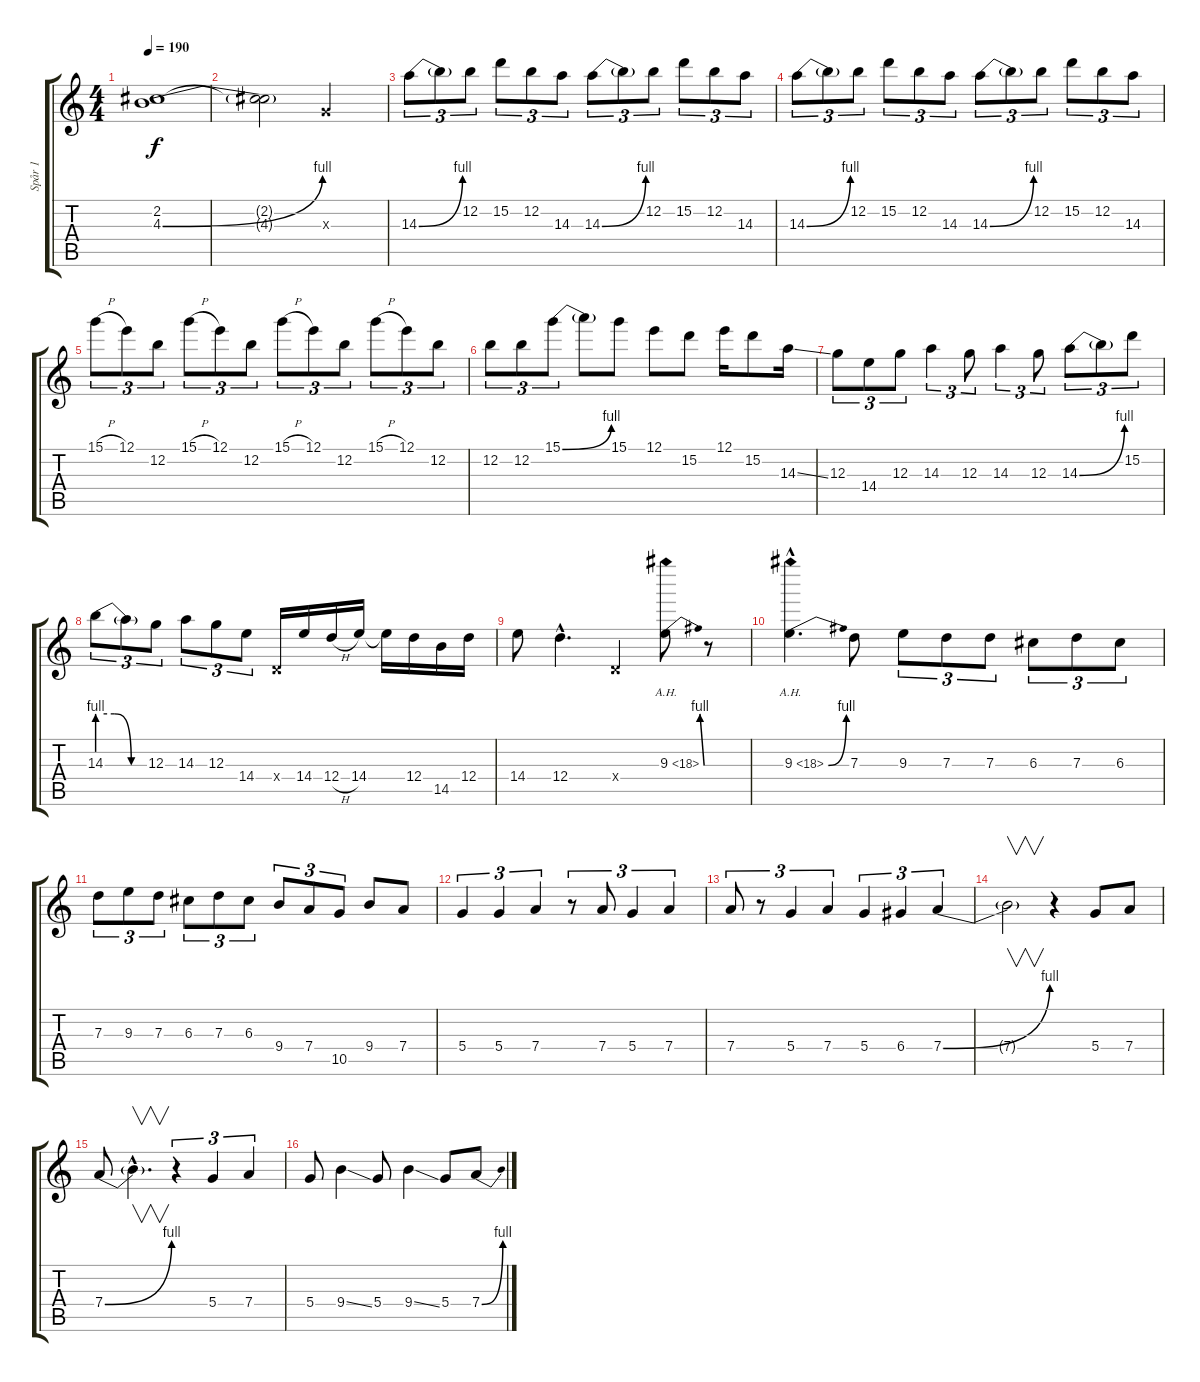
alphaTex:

\track ("Spår 1" "Spår 1") {instrument distortionguitar}
\staff {score tabs}
\tuning (E4 B3 G3 D3 A2 E2) {hide}
\ts (4 4)
\tempo 190
\clef g2
\ks c
(2.2 4.3{be (bend 0 0 60 4)}).1{dy f} |
(2.2{t} 4.3{t}).2 0.3{x}.2 |
14.3{be (bend 0 0 60 4)}.8{tu (3 2)} 14.3{t}.8{tu (3 2)} 12.2.8{tu (3 2)} 15.2.8{tu (3 2)} 12.2.8{tu (3 2)} 14.3.8{tu (3 2)} 14.3{be (bend 0 0 60 4)}.8{tu (3 2)} 14.3{t}.8{tu (3 2)} 12.2.8{tu (3 2)} 15.2.8{tu (3 2)} 12.2.8{tu (3 2)} 14.3.8{tu (3 2)} |
14.3{be (bend 0 0 60 4)}.8{tu (3 2)} 14.3{t}.8{tu (3 2)} 12.2.8{tu (3 2)} 15.2.8{tu (3 2)} 12.2.8{tu (3 2)} 14.3.8{tu (3 2)} 14.3{be (bend 0 0 60 4)}.8{tu (3 2)} 14.3{t}.8{tu (3 2)} 12.2.8{tu (3 2)} 15.2.8{tu (3 2)} 12.2.8{tu (3 2)} 14.3.8{tu (3 2)} |
15.1{h}.8{tu (3 2)} 12.1.8{tu (3 2)} 12.2.8{tu (3 2)} 15.1{h}.8{tu (3 2)} 12.1.8{tu (3 2)} 12.2.8{tu (3 2)} 15.1{h}.8{tu (3 2)} 12.1.8{tu (3 2)} 12.2.8{tu (3 2)} 15.1{h}.8{tu (3 2)} 12.1.8{tu (3 2)} 12.2.8{tu (3 2)} |
12.2.8{tu (3 2)} 12.2.8{tu (3 2)} 15.1{be (bend 0 0 60 4)}.8{tu (3 2)} 15.1{t}.8 15.1.8 12.1.8 15.2.8 12.1.16 15.2.8 14.3{ss}.16 |
12.3.8{tu (3 2)} 14.4.8{tu (3 2)} 12.3.8{tu (3 2)} 14.3.4{tu (3 2)} 12.3.8{tu (3 2)} 14.3.4{tu (3 2)} 12.3.8{tu (3 2)} 14.3{be (bend 0 0 60 4)}.8{tu (3 2)} 14.3{t}.8{tu (3 2)} 15.2.8{tu (3 2)} |
14.3{be (custom 0 4 20 4 40 0 60 0)}.8{tu (3 2)} 14.3{t}.8{tu (3 2)} 12.3.8{tu (3 2)} 14.3.8{tu (3 2)} 12.3.8{tu (3 2)} 14.4.8{tu (3 2)} 0.4{x}.16 14.4.16 12.4{h}.16 14.4.16 14.4{t}.16 12.4.16 14.5.16 12.4.16 |
14.4.8 12.4{hac}.4{d} 0.4{x}.4 9.3{be (bend 0 0 60 4) ah 9}.8 r.8 |
9.3{be (bend 0 0 60 4) ah 9 hac}.4{d} 7.3.8 9.3.8{tu (3 2)} 7.3.8{tu (3 2)} 7.3.8{tu (3 2)} 6.3.8{tu (3 2)} 7.3.8{tu (3 2)} 6.3.8{tu (3 2)} |
7.3.8{tu (3 2)} 9.3.8{tu (3 2)} 7.3.8{tu (3 2)} 6.3.8{tu (3 2)} 7.3.8{tu (3 2)} 6.3.8{tu (3 2)} 9.4.8{tu (3 2)} 7.4.8{tu (3 2)} 10.5.8{tu (3 2)} 9.4.8 7.4.8 |
5.4.4{tu (3 2)} 5.4.4{tu (3 2)} 7.4.4{tu (3 2)} r.8{tu (3 2)} 7.4.8{tu (3 2)} 5.4.4{tu (3 2)} 7.4.4{tu (3 2)} |
7.4.8{tu (3 2)} r.8{tu (3 2)} 5.4.4{tu (3 2)} 7.4.4{tu (3 2)} 5.4.4{tu (3 2)} 6.4.4{tu (3 2)} 7.4{be (bend 0 0 60 4)}.4{tu (3 2)} |
7.4{t}.2{v} r.4 5.4.8 7.4.8 |
7.4{be (bend 0 0 60 4)}.8 7.4{hac t}.4{v d} r.4{tu (3 2)} 5.4.4{tu (3 2)} 7.4.4{tu (3 2)} |
5.4.8 9.4{ss}.4 5.4.8 9.4{ss}.4 5.4.8 7.4{be (bend 0 0 60 4)}.8
